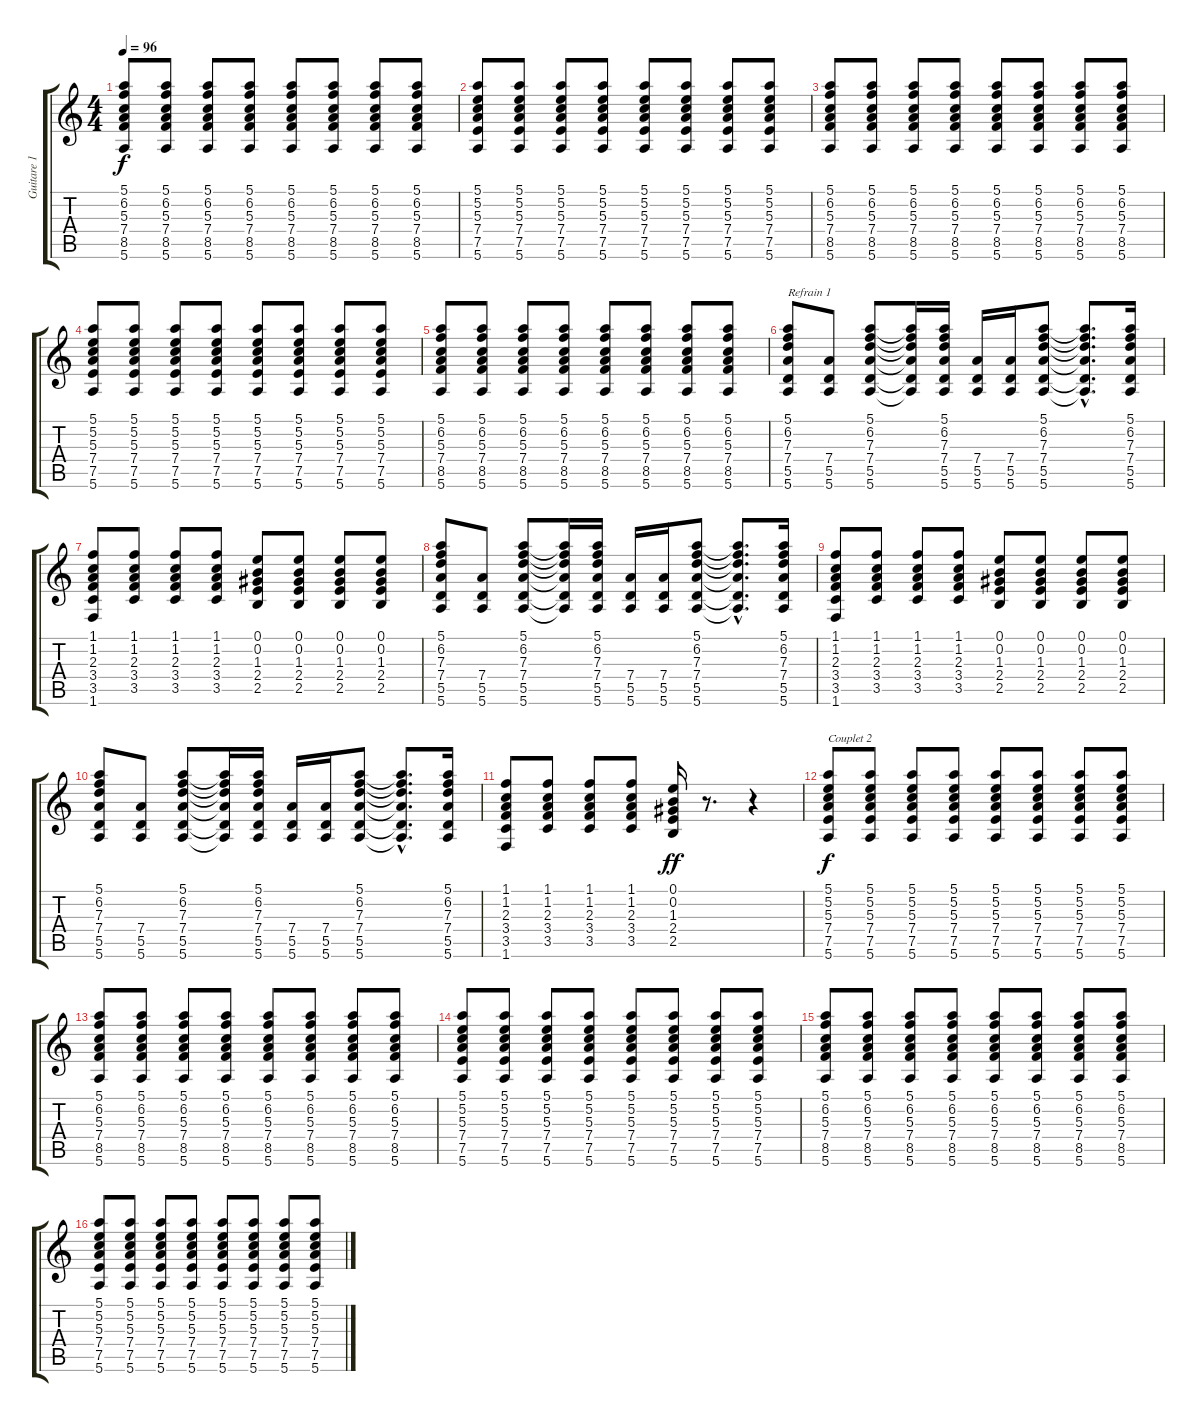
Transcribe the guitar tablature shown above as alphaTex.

\track ("Guitare 1" "Guitare 1") {instrument acousticguitarsteel}
\staff {score tabs}
\tuning (E4 B3 G3 D3 A2 E2) {hide}
\ts (4 4)
\tempo 96
\clef g2
\ks c
(5.1 6.2 5.3 7.4 8.5 5.6).8{dy f} (5.1 6.2 5.3 7.4 8.5 5.6).8 (5.1 6.2 5.3 7.4 8.5 5.6).8 (5.1 6.2 5.3 7.4 8.5 5.6).8 (5.1 6.2 5.3 7.4 8.5 5.6).8 (5.1 6.2 5.3 7.4 8.5 5.6).8 (5.1 6.2 5.3 7.4 8.5 5.6).8 (5.1 6.2 5.3 7.4 8.5 5.6).8 |
(5.1 5.2 5.3 7.4 7.5 5.6).8 (5.1 5.2 5.3 7.4 7.5 5.6).8 (5.1 5.2 5.3 7.4 7.5 5.6).8 (5.1 5.2 5.3 7.4 7.5 5.6).8 (5.1 5.2 5.3 7.4 7.5 5.6).8 (5.1 5.2 5.3 7.4 7.5 5.6).8 (5.1 5.2 5.3 7.4 7.5 5.6).8 (5.1 5.2 5.3 7.4 7.5 5.6).8 |
(5.1 6.2 5.3 7.4 8.5 5.6).8 (5.1 6.2 5.3 7.4 8.5 5.6).8 (5.1 6.2 5.3 7.4 8.5 5.6).8 (5.1 6.2 5.3 7.4 8.5 5.6).8 (5.1 6.2 5.3 7.4 8.5 5.6).8 (5.1 6.2 5.3 7.4 8.5 5.6).8 (5.1 6.2 5.3 7.4 8.5 5.6).8 (5.1 6.2 5.3 7.4 8.5 5.6).8 |
(5.1 5.2 5.3 7.4 7.5 5.6).8 (5.1 5.2 5.3 7.4 7.5 5.6).8 (5.1 5.2 5.3 7.4 7.5 5.6).8 (5.1 5.2 5.3 7.4 7.5 5.6).8 (5.1 5.2 5.3 7.4 7.5 5.6).8 (5.1 5.2 5.3 7.4 7.5 5.6).8 (5.1 5.2 5.3 7.4 7.5 5.6).8 (5.1 5.2 5.3 7.4 7.5 5.6).8 |
(5.1 6.2 5.3 7.4 8.5 5.6).8 (5.1 6.2 5.3 7.4 8.5 5.6).8 (5.1 6.2 5.3 7.4 8.5 5.6).8 (5.1 6.2 5.3 7.4 8.5 5.6).8 (5.1 6.2 5.3 7.4 8.5 5.6).8 (5.1 6.2 5.3 7.4 8.5 5.6).8 (5.1 6.2 5.3 7.4 8.5 5.6).8 (5.1 6.2 5.3 7.4 8.5 5.6).8 |
(5.1 6.2 7.3 7.4 5.5 5.6).8{txt "Refrain 1"} (7.4 5.5 5.6).8 (5.1 6.2 7.3 7.4 5.5 5.6).8 (5.1{t} 6.2{t} 7.3{t} 7.4{t} 5.5{t} 5.6{t}).16 (5.1 6.2 7.3 7.4 5.5 5.6).16 (7.4 5.5 5.6).16 (7.4 5.5 5.6).16 (5.1 6.2 7.3 7.4 5.5 5.6).8 (5.1{hac t} 6.2{hac t} 7.3{hac t} 7.4{hac t} 5.5{hac t} 5.6{hac t}).8{d} (5.1 6.2 7.3 7.4 5.5 5.6).16 |
(1.1 1.2 2.3 3.4 3.5 1.6).8 (1.1 1.2 2.3 3.4 3.5).8 (1.1 1.2 2.3 3.4 3.5).8 (1.1 1.2 2.3 3.4 3.5).8 (0.1 0.2 1.3 2.4 2.5).8 (0.1 0.2 1.3 2.4 2.5).8 (0.1 0.2 1.3 2.4 2.5).8 (0.1 0.2 1.3 2.4 2.5).8 |
(5.1 6.2 7.3 7.4 5.5 5.6).8 (7.4 5.5 5.6).8 (5.1 6.2 7.3 7.4 5.5 5.6).8 (5.1{t} 6.2{t} 7.3{t} 7.4{t} 5.5{t} 5.6{t}).16 (5.1 6.2 7.3 7.4 5.5 5.6).16 (7.4 5.5 5.6).16 (7.4 5.5 5.6).16 (5.1 6.2 7.3 7.4 5.5 5.6).8 (5.1{hac t} 6.2{hac t} 7.3{hac t} 7.4{hac t} 5.5{hac t} 5.6{hac t}).8{d} (5.1 6.2 7.3 7.4 5.5 5.6).16 |
(1.1 1.2 2.3 3.4 3.5 1.6).8 (1.1 1.2 2.3 3.4 3.5).8 (1.1 1.2 2.3 3.4 3.5).8 (1.1 1.2 2.3 3.4 3.5).8 (0.1 0.2 1.3 2.4 2.5).8 (0.1 0.2 1.3 2.4 2.5).8 (0.1 0.2 1.3 2.4 2.5).8 (0.1 0.2 1.3 2.4 2.5).8 |
(5.1 6.2 7.3 7.4 5.5 5.6).8 (7.4 5.5 5.6).8 (5.1 6.2 7.3 7.4 5.5 5.6).8 (5.1{t} 6.2{t} 7.3{t} 7.4{t} 5.5{t} 5.6{t}).16 (5.1 6.2 7.3 7.4 5.5 5.6).16 (7.4 5.5 5.6).16 (7.4 5.5 5.6).16 (5.1 6.2 7.3 7.4 5.5 5.6).8 (5.1{hac t} 6.2{hac t} 7.3{hac t} 7.4{hac t} 5.5{hac t} 5.6{hac t}).8{d} (5.1 6.2 7.3 7.4 5.5 5.6).16 |
(1.1 1.2 2.3 3.4 3.5 1.6).8 (1.1 1.2 2.3 3.4 3.5).8 (1.1 1.2 2.3 3.4 3.5).8 (1.1 1.2 2.3 3.4 3.5).8 (0.1 0.2 1.3 2.4 2.5).16{dy ff} r.8{d} r.4 |
(5.1 5.2 5.3 7.4 7.5 5.6).8{txt "Couplet 2" dy f} (5.1 5.2 5.3 7.4 7.5 5.6).8 (5.1 5.2 5.3 7.4 7.5 5.6).8 (5.1 5.2 5.3 7.4 7.5 5.6).8 (5.1 5.2 5.3 7.4 7.5 5.6).8 (5.1 5.2 5.3 7.4 7.5 5.6).8 (5.1 5.2 5.3 7.4 7.5 5.6).8 (5.1 5.2 5.3 7.4 7.5 5.6).8 |
(5.1 6.2 5.3 7.4 8.5 5.6).8 (5.1 6.2 5.3 7.4 8.5 5.6).8 (5.1 6.2 5.3 7.4 8.5 5.6).8 (5.1 6.2 5.3 7.4 8.5 5.6).8 (5.1 6.2 5.3 7.4 8.5 5.6).8 (5.1 6.2 5.3 7.4 8.5 5.6).8 (5.1 6.2 5.3 7.4 8.5 5.6).8 (5.1 6.2 5.3 7.4 8.5 5.6).8 |
(5.1 5.2 5.3 7.4 7.5 5.6).8 (5.1 5.2 5.3 7.4 7.5 5.6).8 (5.1 5.2 5.3 7.4 7.5 5.6).8 (5.1 5.2 5.3 7.4 7.5 5.6).8 (5.1 5.2 5.3 7.4 7.5 5.6).8 (5.1 5.2 5.3 7.4 7.5 5.6).8 (5.1 5.2 5.3 7.4 7.5 5.6).8 (5.1 5.2 5.3 7.4 7.5 5.6).8 |
(5.1 6.2 5.3 7.4 8.5 5.6).8 (5.1 6.2 5.3 7.4 8.5 5.6).8 (5.1 6.2 5.3 7.4 8.5 5.6).8 (5.1 6.2 5.3 7.4 8.5 5.6).8 (5.1 6.2 5.3 7.4 8.5 5.6).8 (5.1 6.2 5.3 7.4 8.5 5.6).8 (5.1 6.2 5.3 7.4 8.5 5.6).8 (5.1 6.2 5.3 7.4 8.5 5.6).8 |
(5.1 5.2 5.3 7.4 7.5 5.6).8 (5.1 5.2 5.3 7.4 7.5 5.6).8 (5.1 5.2 5.3 7.4 7.5 5.6).8 (5.1 5.2 5.3 7.4 7.5 5.6).8 (5.1 5.2 5.3 7.4 7.5 5.6).8 (5.1 5.2 5.3 7.4 7.5 5.6).8 (5.1 5.2 5.3 7.4 7.5 5.6).8 (5.1 5.2 5.3 7.4 7.5 5.6).8
